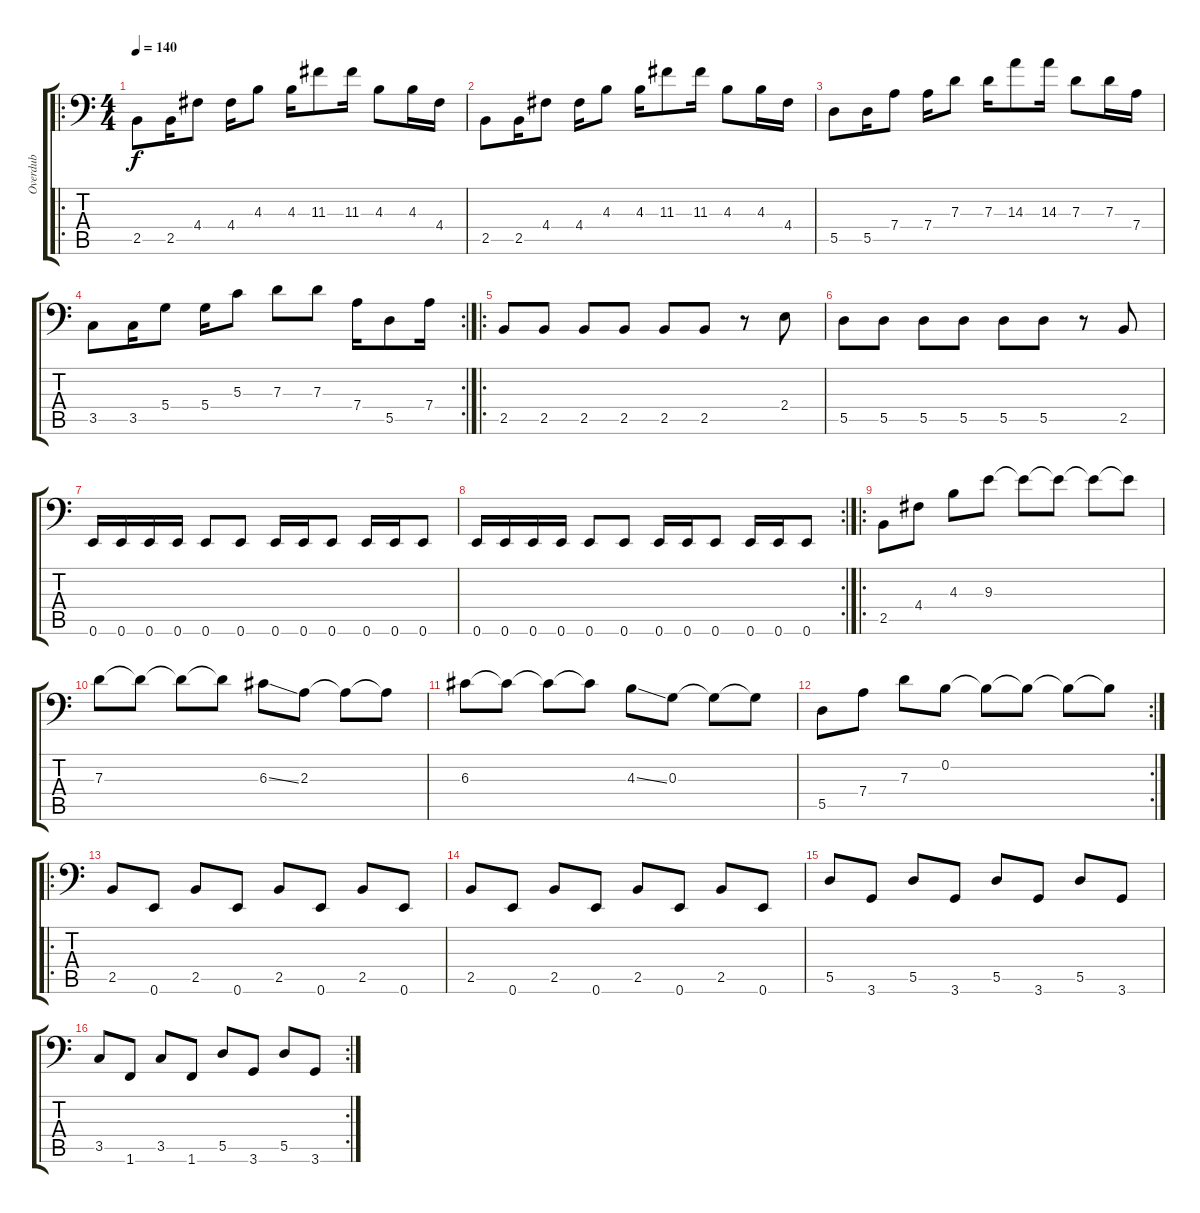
\track ("Overdub" "Overdub") {instrument electricbassfinger}
\staff {score tabs}
\tuning (E3 B2 G2 D2 A1 E1) {hide}
\ro
\ts (4 4)
\tempo 140
\clef f4
\ks c
2.5.8{dy f instrument fretlessbass} 2.5.16 4.4.8 4.4.16 4.3.8 4.3.16 11.3.8 11.3.16 4.3.8 4.3.16 4.4.16 |
2.5.8 2.5.16 4.4.8 4.4.16 4.3.8 4.3.16 11.3.8 11.3.16 4.3.8 4.3.16 4.4.16 |
5.5.8 5.5.16 7.4.8 7.4.16 7.3.8 7.3.16 14.3.8 14.3.16 7.3.8 7.3.16 7.4.16 |
\rc 2
3.5.8 3.5.16 5.4.8 5.4.16 5.3.8 7.3.8 7.3.8 7.4.16 5.5.8 7.4.16 |
\ro
2.5.8{volume 14 balance 8 instrument electricbassfinger} 2.5.8 2.5.8 2.5.8 2.5.8 2.5.8 r.8 2.4.8 |
5.5.8 5.5.8 5.5.8 5.5.8 5.5.8 5.5.8 r.8 2.5.8 |
0.6.16 0.6.16 0.6.16 0.6.16 0.6.8 0.6.8 0.6.16 0.6.16 0.6.8 0.6.16 0.6.16 0.6.8 |
\rc 2
0.6.16 0.6.16 0.6.16 0.6.16 0.6.8 0.6.8 0.6.16 0.6.16 0.6.8 0.6.16 0.6.16 0.6.8 |
\ro
2.5.8 4.4.8 4.3.8 9.3.8 9.3{t}.8 9.3{t}.8 9.3{t}.8 9.3{t}.8 |
7.3.8 7.3{t}.8 7.3{t}.8 7.3{t}.8 6.3{ss}.8 2.3.8 2.3{t}.8 2.3{t}.8 |
6.3.8 6.3{t}.8 6.3{t}.8 6.3{t}.8 4.3{ss}.8 0.3.8 0.3{t}.8 0.3{t}.8 |
\rc 2
5.5.8 7.4.8 7.3.8 0.2.8 0.2{t}.8 0.2{t}.8 0.2{t}.8 0.2{t}.8 |
\ro
2.5.8 0.6.8 2.5.8 0.6.8 2.5.8 0.6.8 2.5.8 0.6.8 |
2.5.8 0.6.8 2.5.8 0.6.8 2.5.8 0.6.8 2.5.8 0.6.8 |
5.5.8 3.6.8 5.5.8 3.6.8 5.5.8 3.6.8 5.5.8 3.6.8 |
\rc 2
3.5.8 1.6.8 3.5.8 1.6.8 5.5.8 3.6.8 5.5.8 3.6.8
